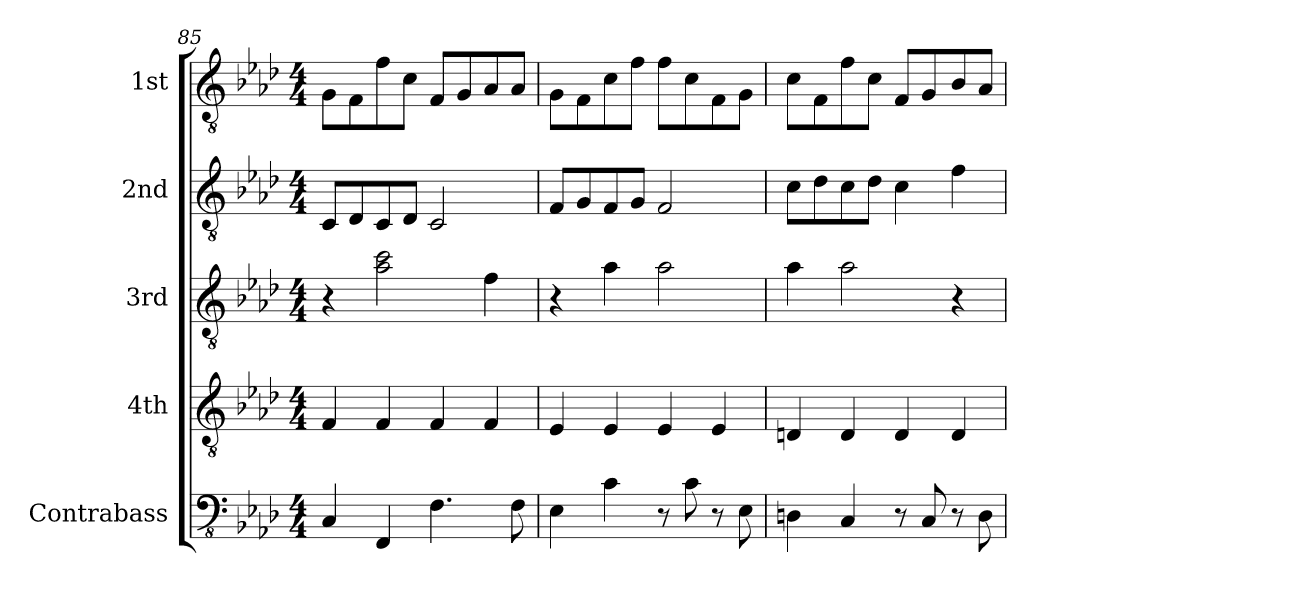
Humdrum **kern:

**kern	**kern	**kern	**kern	**kern
*part5	*part4	*part3	*part2	*part1
*staff5	*staff4	*staff3	*staff2	*staff1
*I"Contrabass	*I"4th	*I"3rd	*I"2nd	*I"1st
*I'C.B	*	*	*	*
*clefFv4	*clefGv2	*clefGv2	*clefGv2	*clefGv2
*k[b-e-a-d-]	*k[b-e-a-d-]	*k[b-e-a-d-]	*k[b-e-a-d-]	*k[b-e-a-d-]
*M4/4	*M4/4	*M4/4	*M4/4	*M4/4
*MM50	*MM50	*MM50	*MM50	*MM50
=85	=85	=85	=85	=85
4CC/	4F/	4r	8C/L	8G\L
.	.	.	8D-/	8F\
4FFF/	4F/	2a-\ 2cc\	8C/	8f\
.	.	.	8D-/J	8c\J
4.FF\	4F/	.	2C/	8F/L
.	.	.	.	8G/
.	4F/	4f\	.	8A-/
8FF\	.	.	.	8A-/J
=86	=86	=86	=86	=86
4EE-\	4E-/	4r	8F/L	8G\L
.	.	.	8G/	8F\
4C\	4E-/	4a-\	8F/	8c\
.	.	.	8G/J	8f\J
8r	4E-/	2a-\	2F/	8f\L
8C\	.	.	.	8c\
8r	4E-/	.	.	8F\
8EE-\	.	.	.	8G\J
=87	=87	=87	=87	=87
4DDn\	4Dn/	4a-\	8c\L	8c\L
.	.	.	8d-\	8F\
4CC/	4D/	2a-\	8c\	8f\
.	.	.	8d-\J	8c\J
8r	4D/	.	4c\	8F/L
8CC/	.	.	.	8G/
8r	4D/	4r	4f\	8B-/
8DD\	.	.	.	8A-/J
=	=	=	=	=
*-	*-	*-	*-	*-
